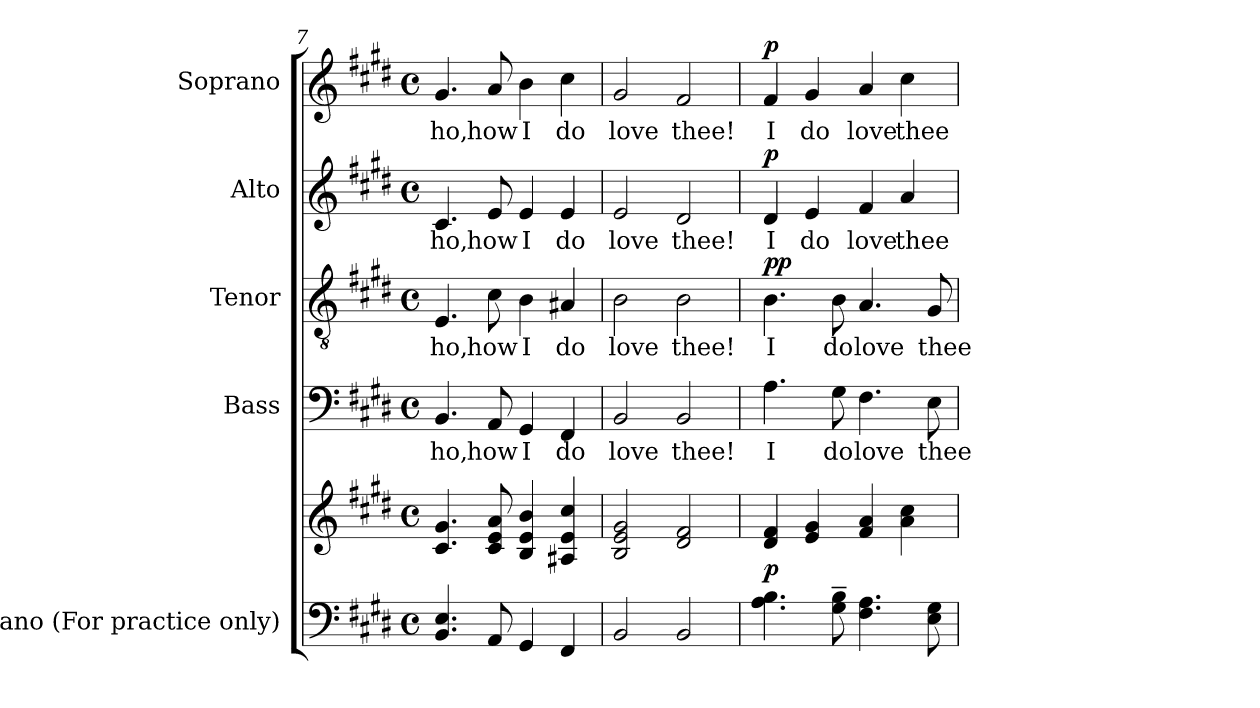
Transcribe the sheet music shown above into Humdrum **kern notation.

**kern	**kern	**dynam	**kern	**text	**kern	**text	**dynam	**kern	**text	**dynam	**kern	**text	**dynam
*part5	*part5	*part5	*part4	*part4	*part3	*part3	*part3	*part2	*part2	*part2	*part1	*part1	*part1
*staff6	*staff5	*staff5/6	*staff4	*staff4	*staff3	*staff3	*staff3	*staff2	*staff2	*staff2	*staff1	*staff1	*staff1
*I"Piano (For  practice only)	*	*	*I"Bass	*	*I"Tenor	*	*	*I"Alto	*	*	*I"Soprano	*	*
*I'Pno.	*	*	*I'B.	*	*I'T.	*	*	*I'A.	*	*	*I'S.	*	*
*clefF4	*clefG2	*	*clefF4	*	*clefGv2	*	*	*clefG2	*	*	*clefG2	*	*
*	*	*	*	*	*ITrd7c12	*	*	*	*	*	*	*	*
*k[f#c#g#d#]	*k[f#c#g#d#]	*	*k[f#c#g#d#]	*	*k[f#c#g#d#]	*	*	*k[f#c#g#d#]	*	*	*k[f#c#g#d#]	*	*
*E:	*E:	*	*E:	*	*E:	*	*	*E:	*	*	*E:	*	*
*M4/4	*M4/4	*	*M4/4	*	*M4/4	*	*	*M4/4	*	*	*M4/4	*	*
*met(c)	*met(c)	*	*met(c)	*	*met(c)	*	*	*met(c)	*	*	*met(c)	*	*
=7	=7	=7	=7	=7	=7	=7	=7	=7	=7	=7	=7	=7	=7
!	!	!	!	!LO:LY:b:color=#000000	!	!	!	!	!	!	!	!	!
!	!	!	!	!	!	!LO:LY:b:color=#000000	!	!	!	!	!	!	!
!	!	!	!	!	!	!	!	!	!LO:LY:b:color=#000000	!	!	!	!
!	!	!	!	!	!	!	!	!	!	!	!	!LO:LY:b:color=#000000	!
4.BBi/ 4.Ei	4.c#i/ 4.g#i	.	4.BBi/	-ho,	4.EEi/	-ho,	.	4.c#i/	-ho,	.	4.g#i/	-ho,	.
!	!	!	!	!LO:LY:b:color=#000000	!	!	!	!	!	!	!	!	!
!	!	!	!	!	!	!LO:LY:b:color=#000000	!	!	!	!	!	!	!
!	!	!	!	!	!	!	!	!	!LO:LY:b:color=#000000	!	!	!	!
!	!	!	!	!	!	!	!	!	!	!	!	!LO:LY:b:color=#000000	!
8AAi/	8c#i/ 8ei 8ai	.	8AAi/	how	8C#i\	how	.	8ei/	how	.	8ai/	how	.
!	!	!	!	!LO:LY:b:color=#000000	!	!	!	!	!	!	!	!	!
!	!	!	!	!	!	!LO:LY:b:color=#000000	!	!	!	!	!	!	!
!	!	!	!	!	!	!	!	!	!LO:LY:b:color=#000000	!	!	!	!
!	!	!	!	!	!	!	!	!	!	!	!	!LO:LY:b:color=#000000	!
4GG#i/	4Bi/ 4ei 4bi	.	4GG#i/	I	4BBi\	I	.	4ei/	I	.	4bi\	I	.
!	!	!	!	!LO:LY:b:color=#000000	!	!	!	!	!	!	!	!	!
!	!	!	!	!	!	!LO:LY:b:color=#000000	!	!	!	!	!	!	!
!	!	!	!	!	!	!	!	!	!LO:LY:b:color=#000000	!	!	!	!
!	!	!	!	!	!	!	!	!	!	!	!	!LO:LY:b:color=#000000	!
4FF#i/	4A#Xi/ 4ei 4cc#i	.	4FF#i/	do	4AA#Xi/	do	.	4ei/	do	.	4cc#i\	do	.
=8	=8	=8	=8	=8	=8	=8	=8	=8	=8	=8	=8	=8	=8
!	!	!	!	!LO:LY:b:color=#000000	!	!	!	!	!	!	!	!	!
!	!	!	!	!	!	!LO:LY:b:color=#000000	!	!	!	!	!	!	!
!	!	!	!	!	!	!	!	!	!LO:LY:b:color=#000000	!	!	!	!
!	!	!	!	!	!	!	!	!	!	!	!	!LO:LY:b:color=#000000	!
2BBi/	2Bi/ 2ei 2g#i	.	2BBi/	love	2BBi\	love	.	2ei/	love	.	2g#i/	love	.
!	!	!	!	!LO:LY:b:color=#000000	!	!	!	!	!	!	!	!	!
!	!	!	!	!	!	!LO:LY:b:color=#000000	!	!	!	!	!	!	!
!	!	!	!	!	!	!	!	!	!LO:LY:b:color=#000000	!	!	!	!
!	!	!	!	!	!	!	!	!	!	!	!	!LO:LY:b:color=#000000	!
2BBi/	2d#i/ 2f#i	.	2BBi/	thee!	2BBi\	thee!	.	2d#i/	thee!	.	2f#i/	thee!	.
!!LO:PB:g=z
=9	=9	=9	=9	=9	=9	=9	=9	=9	=9	=9	=9	=9	=9
!	!	!	!	!LO:LY:b:color=#000000	!	!	!	!	!	!	!	!	!
!	!	!	!	!	!	!LO:LY:b:color=#000000	!	!	!	!	!	!	!
!	!	!	!	!	!	!	!	!	!LO:LY:b:color=#000000	!	!	!	!
!	!	!	!	!	!	!	!	!	!	!	!	!LO:LY:b:color=#000000	!
4.Ai\ 4.Bi	4d#i/ 4f#i	p	4.Ai\	I	4.BBi\	I	p p	4d#i/	I	p	4f#i/	I	p
!	!	!	!	!	!	!	!	!	!LO:LY:b:color=#000000	!	!	!	!
!	!	!	!	!	!	!	!	!	!	!	!	!LO:LY:b:color=#000000	!
.	4ei/ 4g#i	.	.	.	.	.	.	4ei/	do	.	4g#i/	do	.
!	!	!	!	!LO:LY:b:color=#000000	!	!	!	!	!	!	!	!	!
!	!	!	!	!	!	!LO:LY:b:color=#000000	!	!	!	!	!	!	!
8G#i\~ 8Bi~	.	.	8G#i\	do	8BBi\	do	.	.	.	.	.	.	.
!	!	!	!	!LO:LY:b:color=#000000	!	!	!	!	!	!	!	!	!
!	!	!	!	!	!	!LO:LY:b:color=#000000	!	!	!	!	!	!	!
!	!	!	!	!	!	!	!	!	!LO:LY:b:color=#000000	!	!	!	!
!	!	!	!	!	!	!	!	!	!	!	!	!LO:LY:b:color=#000000	!
4.F#i\ 4.Ai	4f#i/ 4ai	.	4.F#i\	love	4.AAi/	love	.	4f#i/	love	.	4ai/	love	.
!	!	!	!	!	!	!	!	!	!LO:LY:b:color=#000000	!	!	!	!
!	!	!	!	!	!	!	!	!	!	!	!	!LO:LY:b:color=#000000	!
.	4ai\ 4cc#i	.	.	.	.	.	.	4ai/	thee	.	4cc#i\	thee	.
!	!	!	!	!LO:LY:b:color=#000000	!	!	!	!	!	!	!	!	!
!	!	!	!	!	!	!LO:LY:b:color=#000000	!	!	!	!	!	!	!
8Ei\ 8G#i	.	.	8Ei\	thee	8GG#i/	thee	.	.	.	.	.	.	.
=	=	=	=	=	=	=	=	=	=	=	=	=	=
*-	*-	*-	*-	*-	*-	*-	*-	*-	*-	*-	*-	*-	*-
